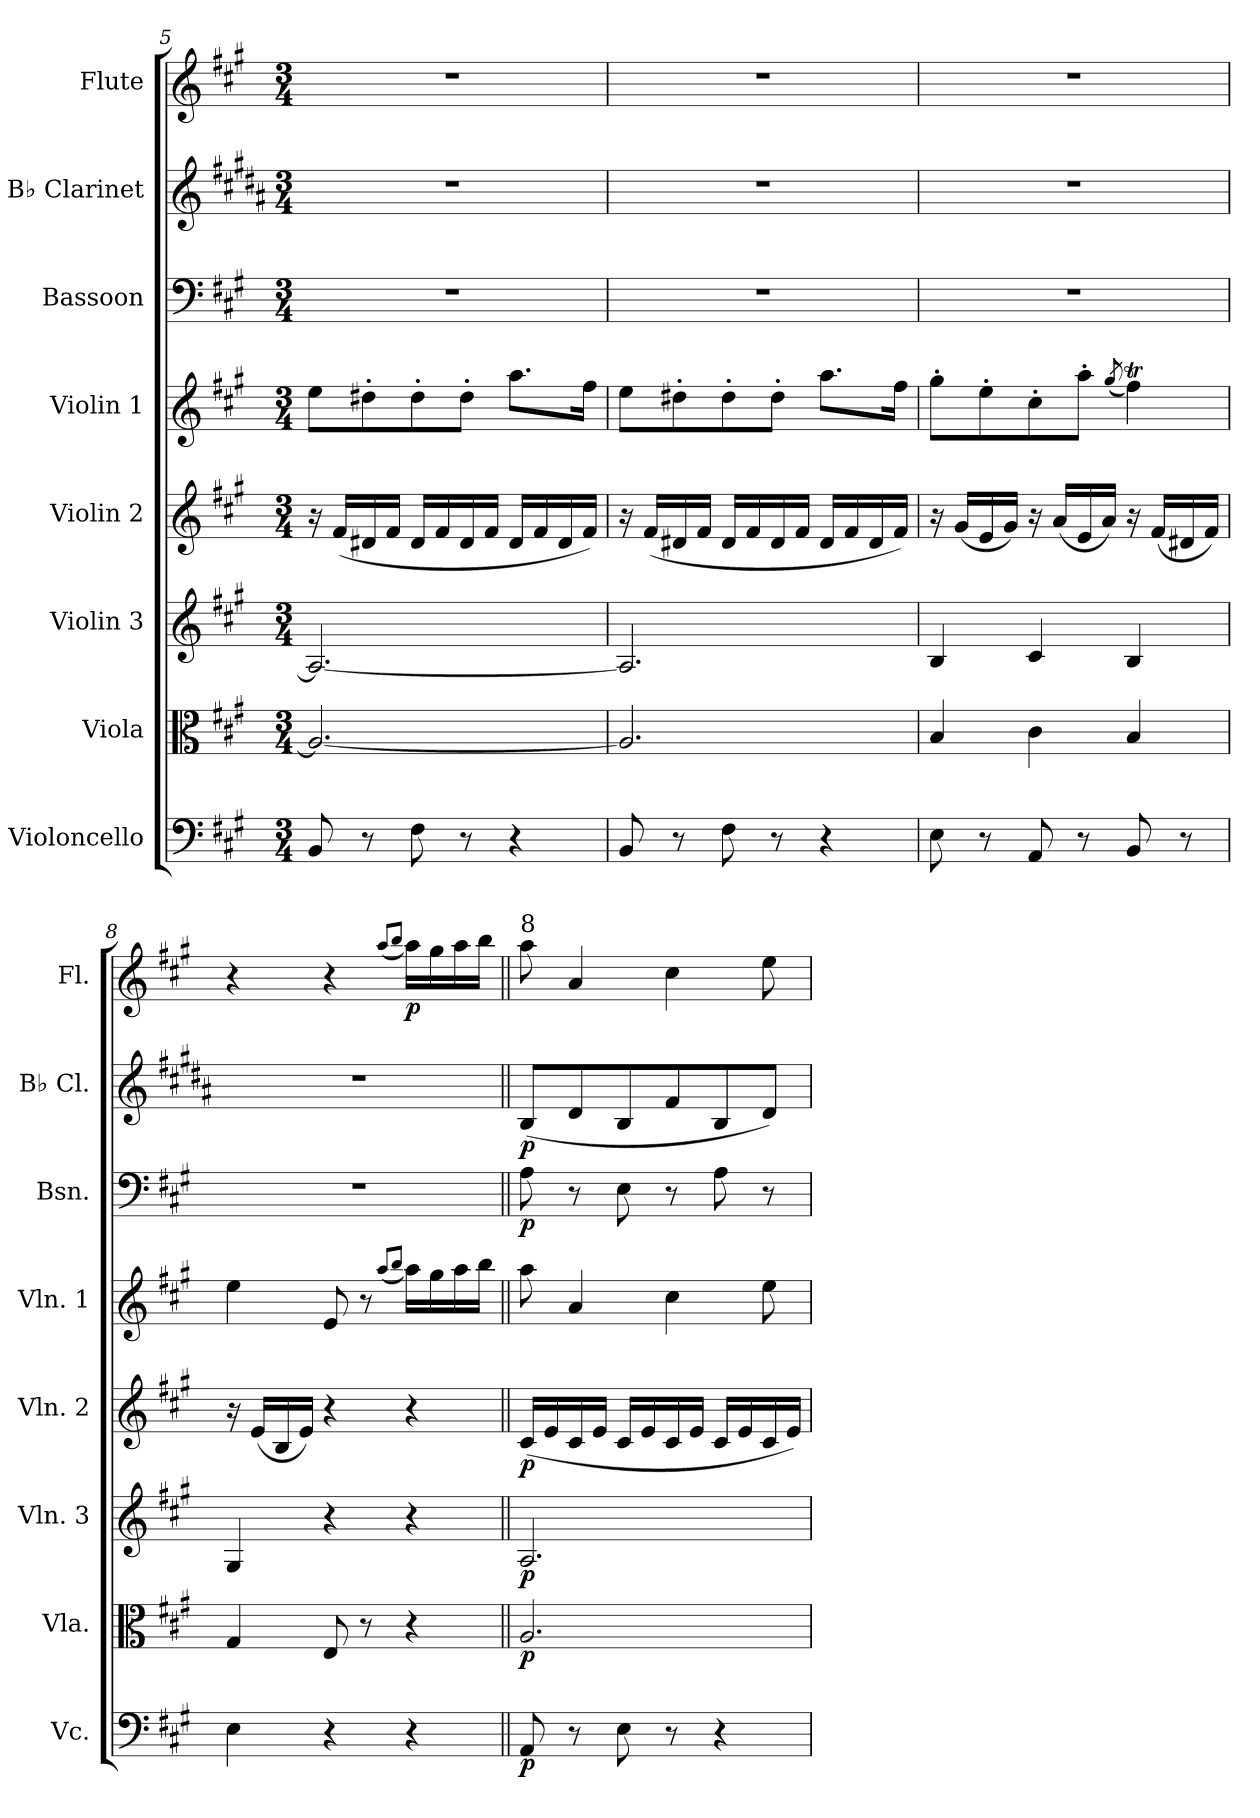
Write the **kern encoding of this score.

**kern	**dynam	**kern	**dynam	**kern	**dynam	**kern	**dynam	**kern	**kern	**dynam	**kern	**dynam	**kern	**dynam
*part8	*part8	*part7	*part7	*part6	*part6	*part5	*part5	*part4	*part3	*part3	*part2	*part2	*part1	*part1
*staff8	*staff8	*staff7	*staff7	*staff6	*staff6	*staff5	*staff5	*staff4	*staff3	*staff3	*staff2	*staff2	*staff1	*staff1
*I"Violoncello	*	*I"Viola	*	*I"Violin 3	*	*I"Violin 2	*	*I"Violin 1	*I"Bassoon	*	*I"B♭ Clarinet	*	*I"Flute	*
*I'Vc.	*	*I'Vla.	*	*I'Vln. 3	*	*I'Vln. 2	*	*I'Vln. 1	*I'Bsn.	*	*I'B♭ Cl.	*	*I'Fl.	*
*clefF4	*	*clefC3	*	*clefG2	*	*clefG2	*	*clefG2	*clefF4	*	*clefG2	*	*clefG2	*
*	*	*	*	*	*	*	*	*	*	*	*ITrd1c2	*	*	*
*k[f#c#g#]	*	*k[f#c#g#]	*	*k[f#c#g#]	*	*k[f#c#g#]	*	*k[f#c#g#]	*k[f#c#g#]	*	*k[f#c#g#]	*	*k[f#c#g#]	*
*M3/4	*	*M3/4	*	*M3/4	*	*M3/4	*	*M3/4	*M3/4	*	*M3/4	*	*M3/4	*
=5	=5	=5	=5	=5	=5	=5	=5	=5	=5	=5	=5	=5	=5	=5
8BB/	.	2.A/_	.	2.A/_	.	16r	.	8ee\L	2.r	.	2.r	.	2.r	.
.	.	.	.	.	.	(16f#/LL	.	.	.	.	.	.	.	.
8r	.	.	.	.	.	16d#X/	.	8dd#X'\	.	.	.	.	.	.
.	.	.	.	.	.	16f#/JJ	.	.	.	.	.	.	.	.
8F#\	.	.	.	.	.	16d#/LL	.	8dd#'\	.	.	.	.	.	.
.	.	.	.	.	.	16f#/	.	.	.	.	.	.	.	.
8r	.	.	.	.	.	16d#/	.	8dd#'\J	.	.	.	.	.	.
.	.	.	.	.	.	16f#/JJ	.	.	.	.	.	.	.	.
4r	.	.	.	.	.	16d#/LL	.	8.aa\L	.	.	.	.	.	.
.	.	.	.	.	.	16f#/	.	.	.	.	.	.	.	.
.	.	.	.	.	.	16d#/	.	.	.	.	.	.	.	.
.	.	.	.	.	.	16f#/JJ)	.	16ff#\Jk	.	.	.	.	.	.
=6	=6	=6	=6	=6	=6	=6	=6	=6	=6	=6	=6	=6	=6	=6
8BB/	.	2.A/]	.	2.A/]	.	16r	.	8ee\L	2.r	.	2.r	.	2.r	.
.	.	.	.	.	.	(16f#/LL	.	.	.	.	.	.	.	.
8r	.	.	.	.	.	16d#X/	.	8dd#X'\	.	.	.	.	.	.
.	.	.	.	.	.	16f#/JJ	.	.	.	.	.	.	.	.
8F#\	.	.	.	.	.	16d#/LL	.	8dd#'\	.	.	.	.	.	.
.	.	.	.	.	.	16f#/	.	.	.	.	.	.	.	.
8r	.	.	.	.	.	16d#/	.	8dd#'\J	.	.	.	.	.	.
.	.	.	.	.	.	16f#/JJ	.	.	.	.	.	.	.	.
4r	.	.	.	.	.	16d#/LL	.	8.aa\L	.	.	.	.	.	.
.	.	.	.	.	.	16f#/	.	.	.	.	.	.	.	.
.	.	.	.	.	.	16d#/	.	.	.	.	.	.	.	.
.	.	.	.	.	.	16f#/JJ)	.	16ff#\Jk	.	.	.	.	.	.
!!LO:PB:g=z
=7	=7	=7	=7	=7	=7	=7	=7	=7	=7	=7	=7	=7	=7	=7
8E\	.	4B/	.	4B/	.	16r	.	8gg#'\L	2.r	.	2.r	.	2.r	.
.	.	.	.	.	.	(16g#/LL	.	.	.	.	.	.	.	.
8r	.	.	.	.	.	16e/	.	8ee'\	.	.	.	.	.	.
.	.	.	.	.	.	16g#/JJ)	.	.	.	.	.	.	.	.
8AA/	.	4c#\	.	4c#/	.	16r	.	8cc#'\	.	.	.	.	.	.
.	.	.	.	.	.	(16a/LL	.	.	.	.	.	.	.	.
8r	.	.	.	.	.	16e/	.	8aa'\J	.	.	.	.	.	.
.	.	.	.	.	.	16a/JJ)	.	.	.	.	.	.	.	.
.	.	.	.	.	.	.	.	(8qgg#/	.	.	.	.	.	.
8BB/	.	4B/	.	4B/	.	16r	.	4ff#T\)	.	.	.	.	.	.
.	.	.	.	.	.	(16f#/LL	.	.	.	.	.	.	.	.
8r	.	.	.	.	.	16d#X/	.	.	.	.	.	.	.	.
.	.	.	.	.	.	16f#/JJ)	.	.	.	.	.	.	.	.
=8	=8	=8	=8	=8	=8	=8	=8	=8	=8	=8	=8	=8	=8	=8
4E\	.	4G#/	.	4G#/	.	16r	.	4ee\	2.r	.	2.r	.	4r	.
.	.	.	.	.	.	(16e/LL	.	.	.	.	.	.	.	.
.	.	.	.	.	.	16B/	.	.	.	.	.	.	.	.
.	.	.	.	.	.	16e/JJ)	.	.	.	.	.	.	.	.
4r	.	8E/	.	4r	.	4r	.	8e/	.	.	.	.	4r	.
.	.	8r	.	.	.	.	.	8r	.	.	.	.	.	.
.	.	.	.	.	.	.	.	(8qaa/L	.	.	.	.	(8qaa/L	.
.	.	.	.	.	.	.	.	8qbb/J	.	.	.	.	8qbb/J	.
!	!	!	!	!	!	!	!	!	!	!	!	!	!	!LO:DY:b
4r	.	4r	.	4r	.	4r	.	16aa\LL)	.	.	.	.	16aa\LL)	p
.	.	.	.	.	.	.	.	16gg#\	.	.	.	.	16gg#\	.
.	.	.	.	.	.	.	.	16aa\	.	.	.	.	16aa\	.
.	.	.	.	.	.	.	.	16bb\JJ	.	.	.	.	16bb\JJ	.
=9||	=9||	=9||	=9||	=9||	=9||	=9||	=9||	=9||	=9||	=9||	=9||	=9||	=9||	=9||
!	!	!	!	!	!	!	!	!	!	!	!	!	!LO:TX:a:t=8	!
!	!LO:DY:b	!	!LO:DY:b	!	!LO:DY:b	!	!LO:DY:b	!	!	!LO:DY:b	!	!LO:DY:b	!	!
8AA/	p	2.A/	p	2.A/	p	(16c#/LL	p	8aa\	8A\	p	(8A/L	p	8aa\	.
.	.	.	.	.	.	16e/	.	.	.	.	.	.	.	.
8r	.	.	.	.	.	16c#/	.	4a/	8r	.	8c#/	.	4a/	.
.	.	.	.	.	.	16e/JJ	.	.	.	.	.	.	.	.
8E\	.	.	.	.	.	16c#/LL	.	.	8E\	.	8A/	.	.	.
.	.	.	.	.	.	16e/	.	.	.	.	.	.	.	.
8r	.	.	.	.	.	16c#/	.	4cc#\	8r	.	8e/	.	4cc#\	.
.	.	.	.	.	.	16e/JJ	.	.	.	.	.	.	.	.
4r	.	.	.	.	.	16c#/LL	.	.	8A\	.	8A/	.	.	.
.	.	.	.	.	.	16e/	.	.	.	.	.	.	.	.
.	.	.	.	.	.	16c#/	.	8ee\	8r	.	8c#/J)	.	8ee\	.
.	.	.	.	.	.	16e/JJ)	.	.	.	.	.	.	.	.
=	=	=	=	=	=	=	=	=	=	=	=	=	=	=
*-	*-	*-	*-	*-	*-	*-	*-	*-	*-	*-	*-	*-	*-	*-
